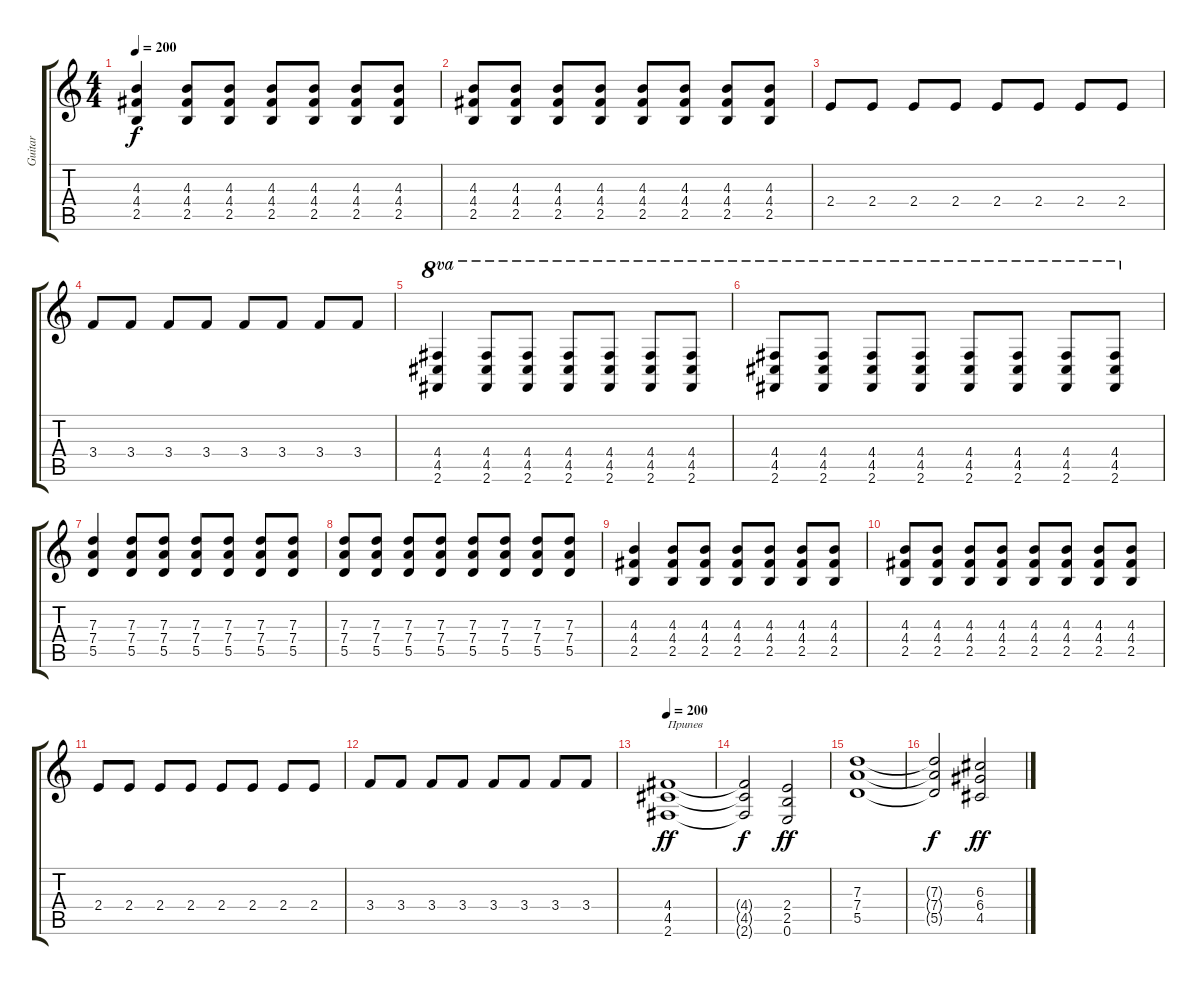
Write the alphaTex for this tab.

\track ("Guitar" "Guitar") {instrument overdrivenguitar}
\staff {score tabs}
\tuning (E4 B3 G3 D3 A2 E2) {hide}
\ts (4 4)
\tempo 200
\clef g2
\ks c
(4.3 4.4 2.5).4{dy f} (4.3 4.4 2.5).8 (4.3 4.4 2.5).8 (4.3 4.4 2.5).8 (4.3 4.4 2.5).8 (4.3 4.4 2.5).8 (4.3 4.4 2.5).8 |
(4.3 4.4 2.5).8 (4.3 4.4 2.5).8 (4.3 4.4 2.5).8 (4.3 4.4 2.5).8 (4.3 4.4 2.5).8 (4.3 4.4 2.5).8 (4.3 4.4 2.5).8 (4.3 4.4 2.5).8 |
2.4.8{volume 11} 2.4.8 2.4.8 2.4.8 2.4.8 2.4.8 2.4.8 2.4.8 |
3.4.8 3.4.8 3.4.8 3.4.8 3.4.8 3.4.8 3.4.8 3.4.8 |
(4.4 4.5 2.6).4{ot 8va volume 10} (4.4 4.5 2.6).8{ot 8va} (4.4 4.5 2.6).8{ot 8va} (4.4 4.5 2.6).8{ot 8va} (4.4 4.5 2.6).8{ot 8va} (4.4 4.5 2.6).8{ot 8va} (4.4 4.5 2.6).8{ot 8va} |
(4.4 4.5 2.6).8{ot 8va} (4.4 4.5 2.6).8{ot 8va} (4.4 4.5 2.6).8{ot 8va} (4.4 4.5 2.6).8{ot 8va} (4.4 4.5 2.6).8{ot 8va} (4.4 4.5 2.6).8{ot 8va} (4.4 4.5 2.6).8{ot 8va} (4.4 4.5 2.6).8{ot 8va} |
(7.3 7.4 5.5).4 (7.3 7.4 5.5).8 (7.3 7.4 5.5).8 (7.3 7.4 5.5).8 (7.3 7.4 5.5).8 (7.3 7.4 5.5).8 (7.3 7.4 5.5).8 |
(7.3 7.4 5.5).8 (7.3 7.4 5.5).8 (7.3 7.4 5.5).8 (7.3 7.4 5.5).8 (7.3 7.4 5.5).8 (7.3 7.4 5.5).8 (7.3 7.4 5.5).8 (7.3 7.4 5.5).8 |
(4.3 4.4 2.5).4 (4.3 4.4 2.5).8 (4.3 4.4 2.5).8 (4.3 4.4 2.5).8 (4.3 4.4 2.5).8 (4.3 4.4 2.5).8 (4.3 4.4 2.5).8 |
(4.3 4.4 2.5).8 (4.3 4.4 2.5).8 (4.3 4.4 2.5).8 (4.3 4.4 2.5).8 (4.3 4.4 2.5).8 (4.3 4.4 2.5).8 (4.3 4.4 2.5).8 (4.3 4.4 2.5).8 |
2.4.8{volume 11} 2.4.8 2.4.8 2.4.8 2.4.8 2.4.8 2.4.8 2.4.8 |
3.4.8 3.4.8 3.4.8 3.4.8 3.4.8 3.4.8 3.4.8 3.4.8 |
\tempo 200
(4.4 4.5 2.6).1{txt "Припев" dy ff volume 11 instrument overdrivenguitar} |
(4.4{t} 4.5{t} 2.6{t}).2{dy f} (2.4 2.5 0.6).2{dy ff} |
(7.3 7.4 5.5).1 |
(7.3{t} 7.4{t} 5.5{t}).2{dy f} (6.3 6.4 4.5).2{dy ff}
